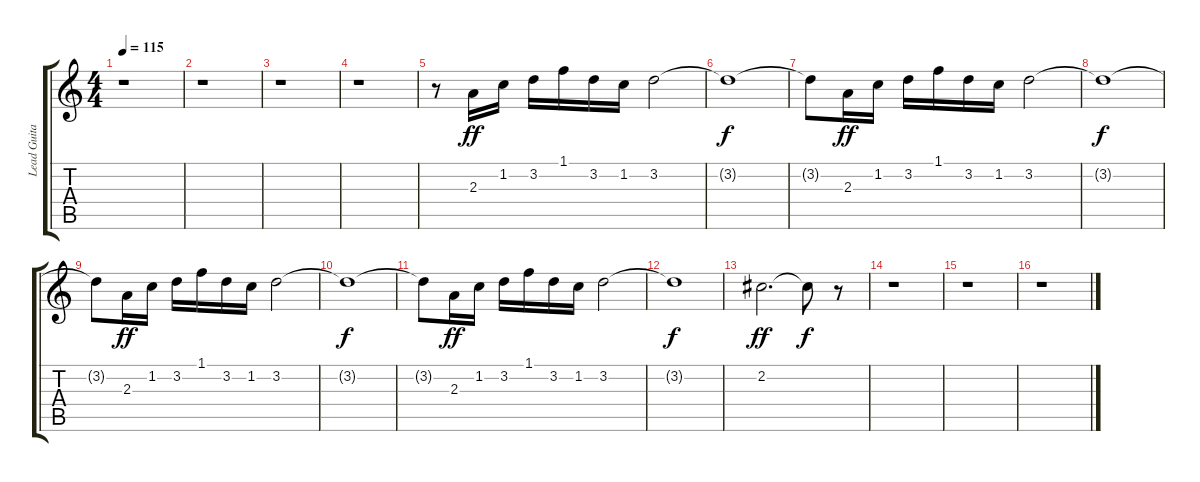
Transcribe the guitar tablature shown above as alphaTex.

\track ("Lead Guitar 1" "Lead Guita") {instrument overdrivenguitar}
\staff {score tabs}
\tuning (E4 B3 G3 D3 A2 E2) {hide}
\ts (4 4)
\tempo 115
\clef g2
\ks c
r.1{dy f} |
r.1 |
r.1 |
r.1 |
r.8 2.3.16{dy ff volume 12 balance 8 instrument acousticgrandpiano} 1.2.16 3.2.16 1.1.16 3.2.16 1.2.16 3.2.2 |
3.2{t}.1{dy f} |
3.2{t}.8 2.3.16{dy ff} 1.2.16 3.2.16 1.1.16 3.2.16 1.2.16 3.2.2 |
3.2{t}.1{dy f} |
3.2{t}.8 2.3.16{dy ff} 1.2.16 3.2.16 1.1.16 3.2.16 1.2.16 3.2.2 |
3.2{t}.1{dy f} |
3.2{t}.8 2.3.16{dy ff volume 12 balance 8 instrument acousticgrandpiano} 1.2.16 3.2.16 1.1.16 3.2.16 1.2.16 3.2.2 |
3.2{t}.1{dy f} |
2.2.2{d dy ff} 2.2{t}.8{dy f} r.8 |
r.1 |
r.1 |
r.1
